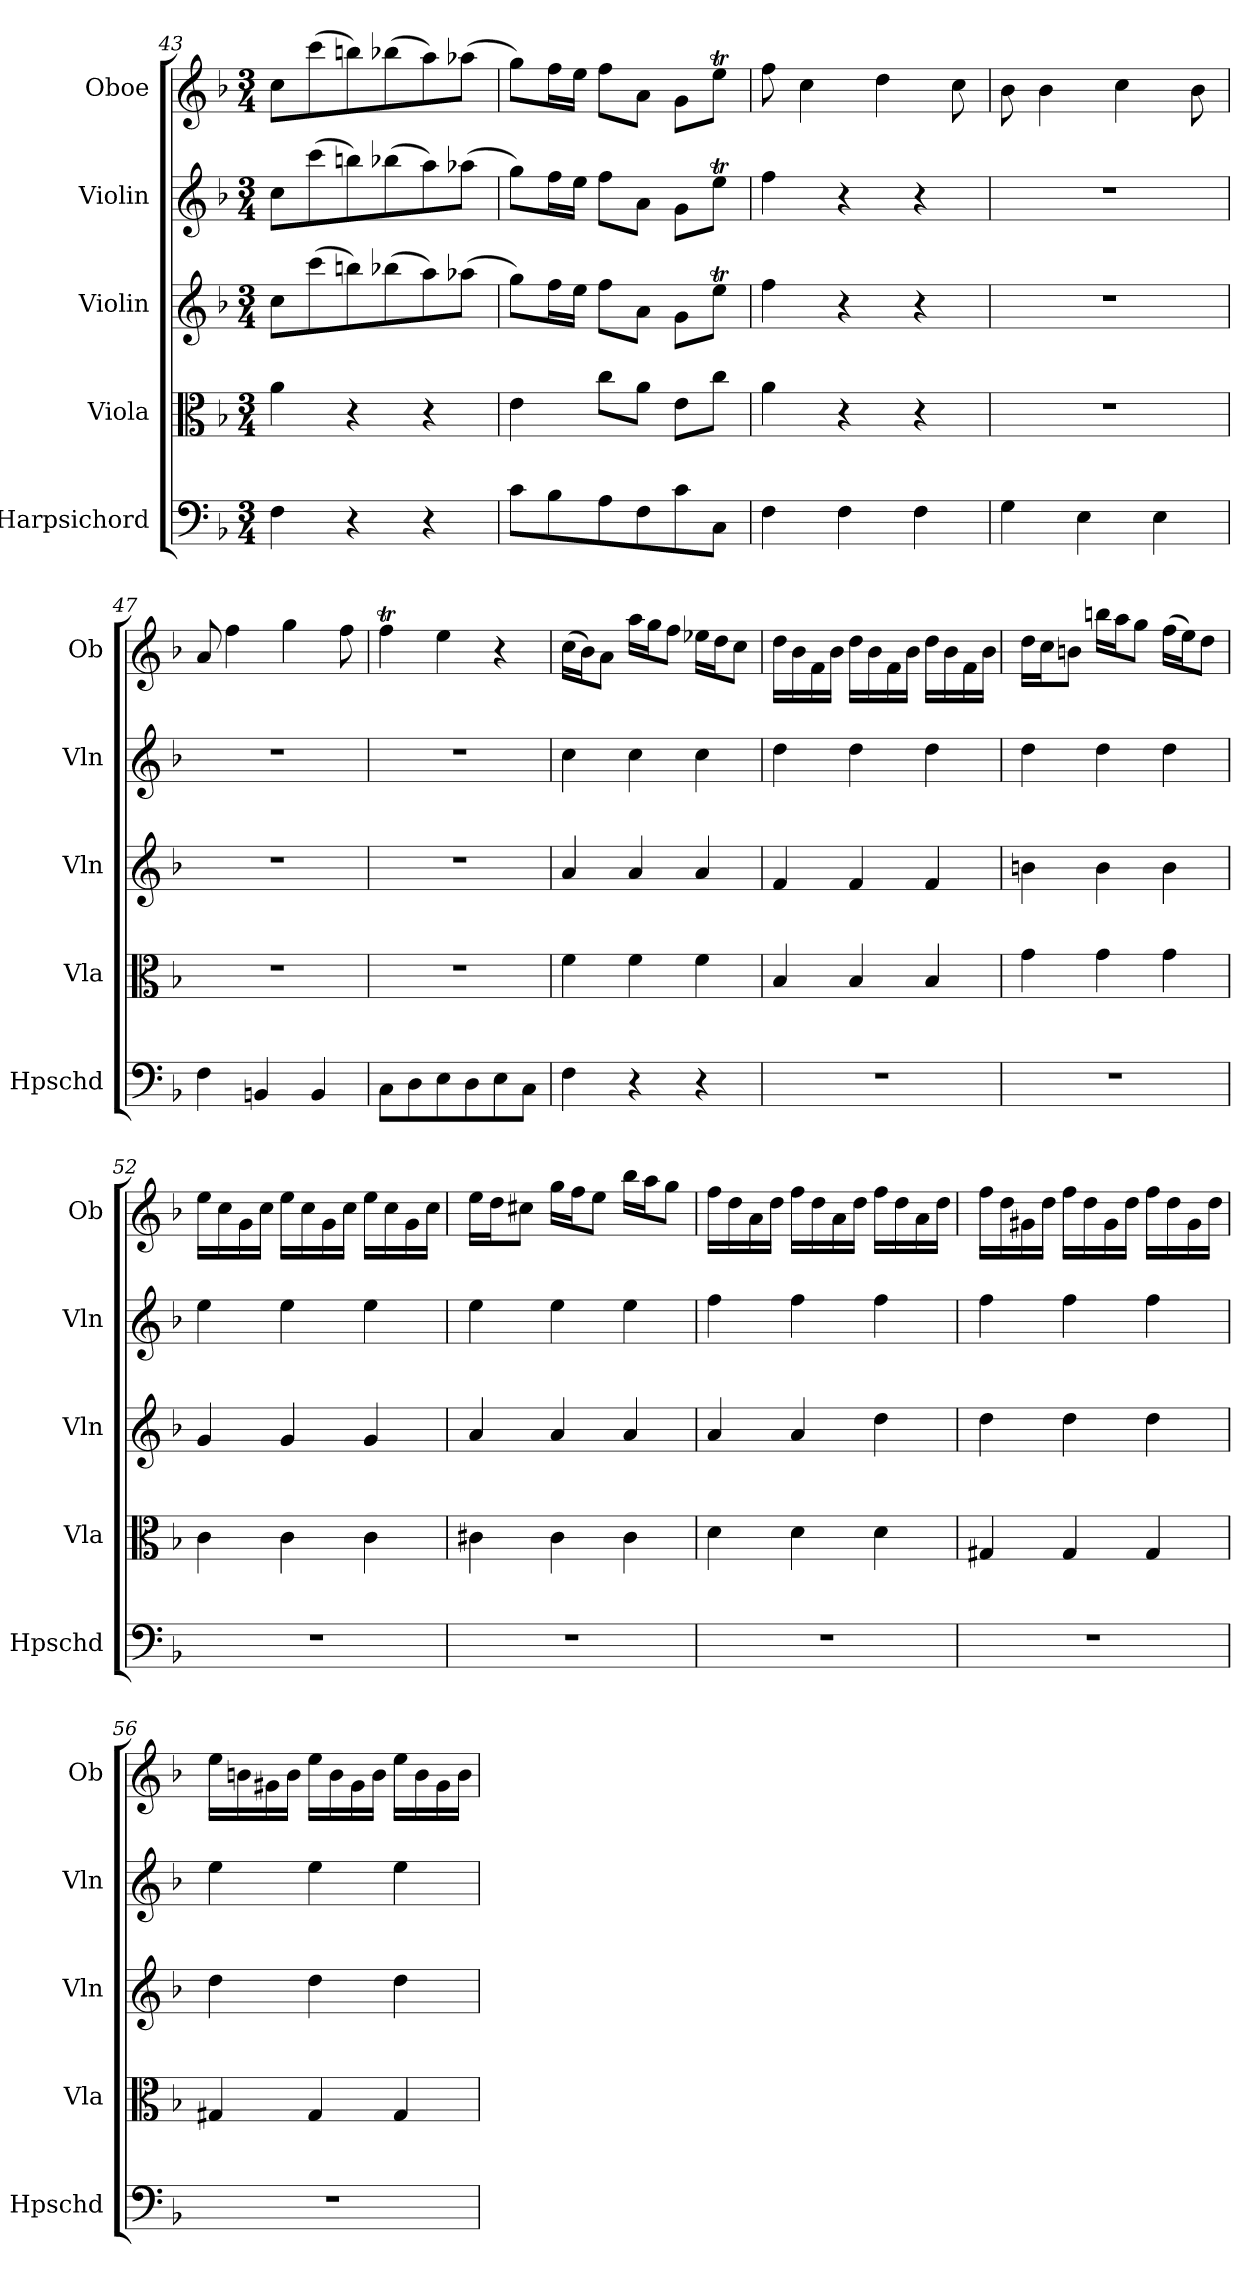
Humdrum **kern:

**kern	**kern	**kern	**kern	**kern
*part5	*part4	*part3	*part2	*part1
*staff5	*staff4	*staff3	*staff2	*staff1
*I"Harpsichord	*I"Viola	*I"Violin	*I"Violin	*I"Oboe
*I'Hpschd	*I'Vla	*I'Vln	*I'Vln	*I'Ob
*clefF4	*clefC3	*clefG2	*clefG2	*clefG2
*k[b-]	*k[b-]	*k[b-]	*k[b-]	*k[b-]
*d:	*d:	*d:	*d:	*d:
*M3/4	*M3/4	*M3/4	*M3/4	*M3/4
=43	=43	=43	=43	=43
4F\	4a\	8cc\L	8cc\L	8cc\L
.	.	(8ccc\	(8ccc\	(8ccc\
4r	4r	8bbn\)	8bbn\)	8bbn\)
.	.	(8bb-X\	(8bb-X\	(8bb-X\
4r	4r	8aa\)	8aa\)	8aa\)
.	.	(8aa-X\J	(8aa-X\J	(8aa-X\J
=44	=44	=44	=44	=44
8c\L	4e\	8gg\L)	8gg\L)	8gg\L)
8B-\	.	16ff\L	16ff\L	16ff\L
.	.	16ee\JJ	16ee\JJ	16ee\JJ
8A\	8cc\L	8ff\L	8ff\L	8ff\L
8F\	8a\J	8a\J	8a\J	8a\J
8c\	8e\L	8g\L	8g\L	8g\L
8C\J	8cc\J	8eet\J	8eet\J	8eet\J
=45	=45	=45	=45	=45
4F\	4a\	4ff\	4ff\	8ff\
.	.	.	.	4cc\
4F\	4r	4r	4r	.
.	.	.	.	4dd\
4F\	4r	4r	4r	.
.	.	.	.	8cc\
=46	=46	=46	=46	=46
4G\	2.r	2.r	2.r	8b-\
.	.	.	.	4b-\
4E\	.	.	.	.
.	.	.	.	4cc\
4E\	.	.	.	.
.	.	.	.	8b-\
=47	=47	=47	=47	=47
4F\	2.r	2.r	2.r	8a/
.	.	.	.	4ff\
4BBn/	.	.	.	.
.	.	.	.	4gg\
4BB/	.	.	.	.
.	.	.	.	8ff\
=48	=48	=48	=48	=48
8C\L	2.r	2.r	2.r	4ffT\
8D\	.	.	.	.
8E\	.	.	.	4ee\
8D\	.	.	.	.
8E\	.	.	.	4r
8C\J	.	.	.	.
=49	=49	=49	=49	=49
4F\	4f\	4a/	4cc\	(16cc\LL
.	.	.	.	16b-\J)
.	.	.	.	8a\J
4r	4f\	4a/	4cc\	16aa\LL
.	.	.	.	16gg\J
.	.	.	.	8ff\J
4r	4f\	4a/	4cc\	16ee-X\LL
.	.	.	.	16dd\J
.	.	.	.	8cc\J
=50	=50	=50	=50	=50
2.r	4B-/	4f/	4dd\	16dd\LL
.	.	.	.	16b-\
.	.	.	.	16f\
.	.	.	.	16b-\JJ
.	4B-/	4f/	4dd\	16dd\LL
.	.	.	.	16b-\
.	.	.	.	16f\
.	.	.	.	16b-\JJ
.	4B-/	4f/	4dd\	16dd\LL
.	.	.	.	16b-\
.	.	.	.	16f\
.	.	.	.	16b-\JJ
=51	=51	=51	=51	=51
2.r	4g\	4bn\	4dd\	16dd\LL
.	.	.	.	16cc\J
.	.	.	.	8bn\J
.	4g\	4b\	4dd\	16bbn\LL
.	.	.	.	16aa\J
.	.	.	.	8gg\J
.	4g\	4b\	4dd\	(16ff\LL
.	.	.	.	16ee\J)
.	.	.	.	8dd\J
=52	=52	=52	=52	=52
2.r	4c\	4g/	4ee\	16ee\LL
.	.	.	.	16cc\
.	.	.	.	16g\
.	.	.	.	16cc\JJ
.	4c\	4g/	4ee\	16ee\LL
.	.	.	.	16cc\
.	.	.	.	16g\
.	.	.	.	16cc\JJ
.	4c\	4g/	4ee\	16ee\LL
.	.	.	.	16cc\
.	.	.	.	16g\
.	.	.	.	16cc\JJ
=53	=53	=53	=53	=53
2.r	4c#X\	4a/	4ee\	16ee\LL
.	.	.	.	16dd\J
.	.	.	.	8cc#X\J
.	4c#\	4a/	4ee\	16gg\LL
.	.	.	.	16ff\J
.	.	.	.	8ee\J
.	4c#\	4a/	4ee\	16bb-\LL
.	.	.	.	16aa\J
.	.	.	.	8gg\J
=54	=54	=54	=54	=54
2.r	4d\	4a/	4ff\	16ff\LL
.	.	.	.	16dd\
.	.	.	.	16a\
.	.	.	.	16dd\JJ
.	4d\	4a/	4ff\	16ff\LL
.	.	.	.	16dd\
.	.	.	.	16a\
.	.	.	.	16dd\JJ
.	4d\	4dd\	4ff\	16ff\LL
.	.	.	.	16dd\
.	.	.	.	16a\
.	.	.	.	16dd\JJ
=55	=55	=55	=55	=55
2.r	4G#X/	4dd\	4ff\	16ff\LL
.	.	.	.	16dd\
.	.	.	.	16g#X\
.	.	.	.	16dd\JJ
.	4G#/	4dd\	4ff\	16ff\LL
.	.	.	.	16dd\
.	.	.	.	16g#\
.	.	.	.	16dd\JJ
.	4G#/	4dd\	4ff\	16ff\LL
.	.	.	.	16dd\
.	.	.	.	16g#\
.	.	.	.	16dd\JJ
=56	=56	=56	=56	=56
2.r	4G#X/	4dd\	4ee\	16ee\LL
.	.	.	.	16bn\
.	.	.	.	16g#X\
.	.	.	.	16b\JJ
.	4G#/	4dd\	4ee\	16ee\LL
.	.	.	.	16b\
.	.	.	.	16g#\
.	.	.	.	16b\JJ
.	4G#/	4dd\	4ee\	16ee\LL
.	.	.	.	16b\
.	.	.	.	16g#\
.	.	.	.	16b\JJ
=	=	=	=	=
*-	*-	*-	*-	*-
